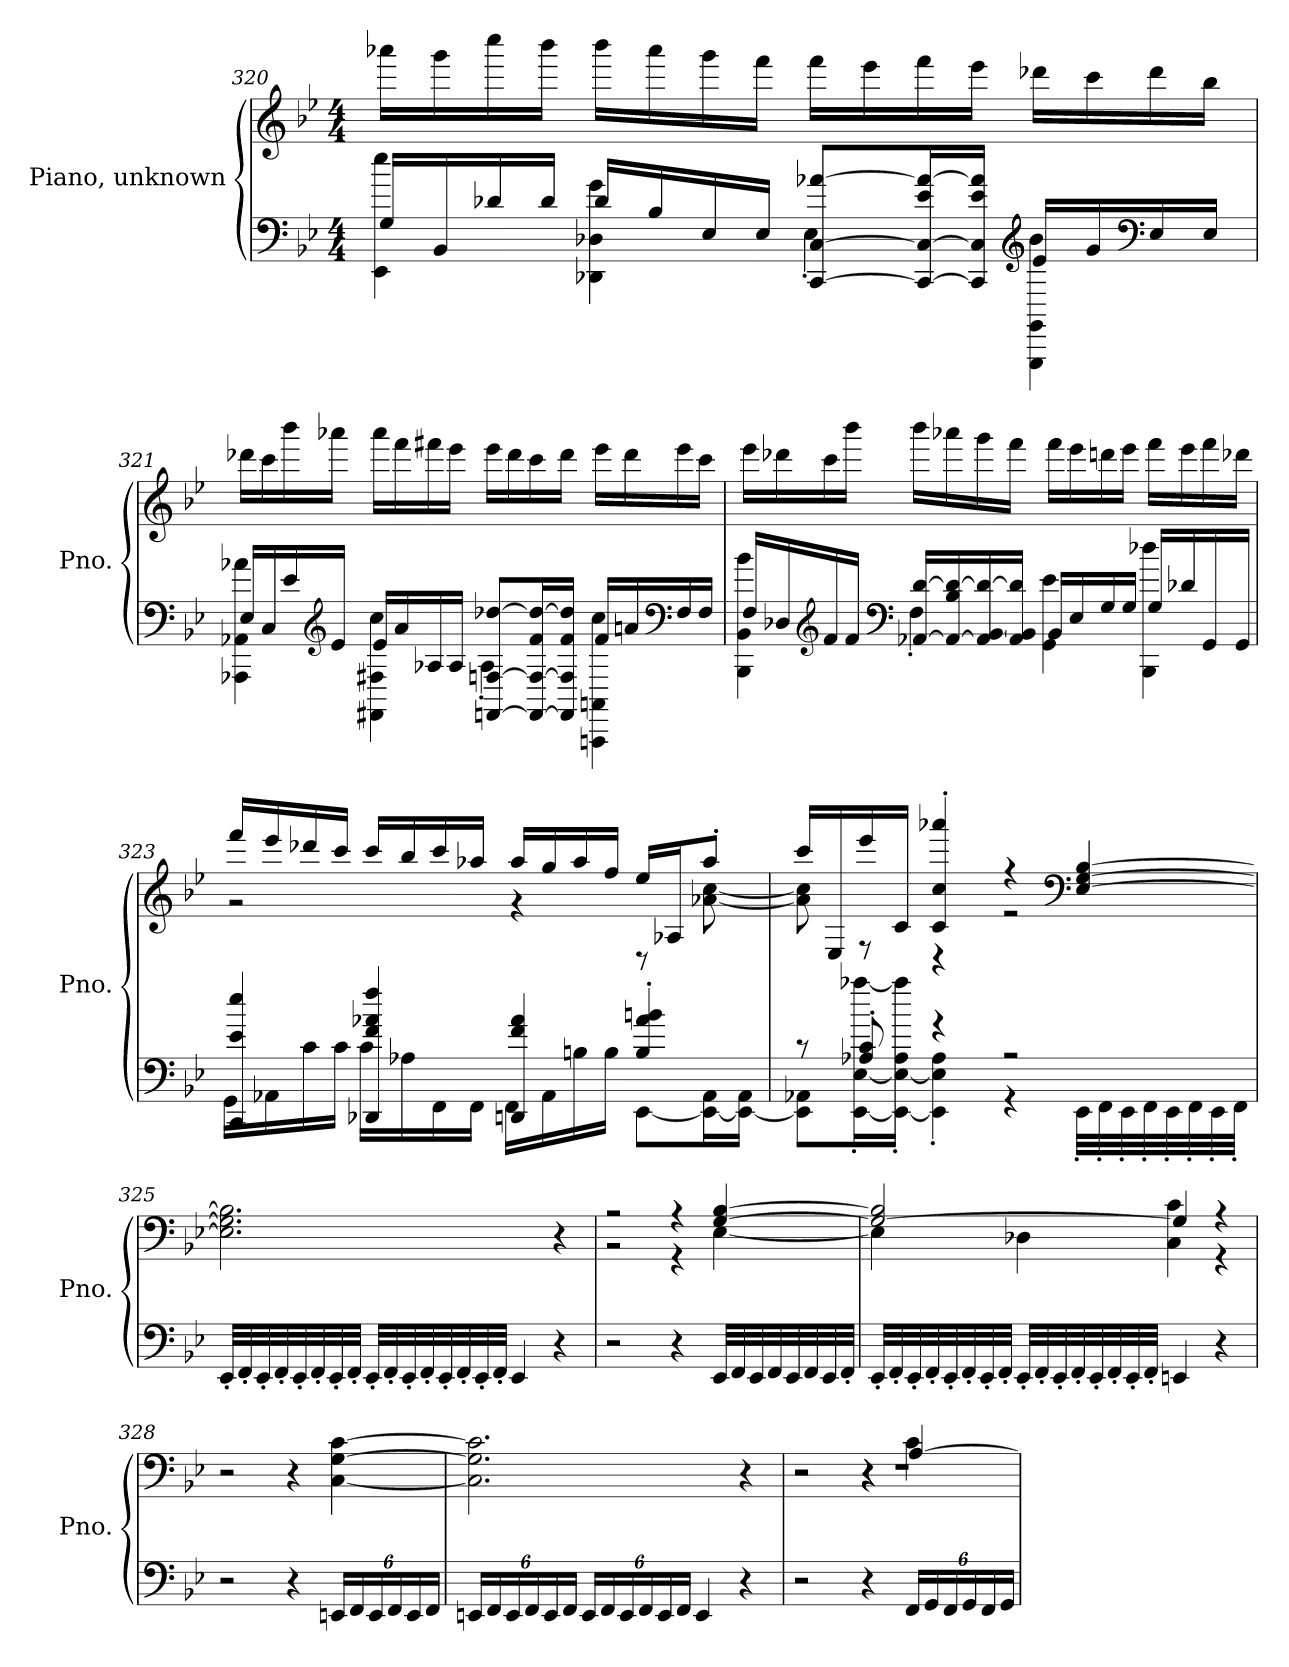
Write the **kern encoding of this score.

**kern	**kern
*part1	*part1
*staff2	*staff1
*I"Piano, unknown	*
*I'Pno.	*
!!LO:LB:g=z
*clefF4	*clefG2
*k[b-e-]	*k[b-e-]
*M4/4	*M4/4
=320	=320
*^	*
16G/LL	4EE-\ 4ee-\	16aaa-X\LL
16BB-/	.	16ggg\
16d-X/	.	16cccc\
16d-/JJ	.	16bbb-\JJ
16d-/LL	4DD-X\ 4D-X\ 4g\	16bbb-\LL
16B-/	.	16aaa-\
16E-/	.	16ggg\
16E-/JJ	.	16fff\JJ
[8CC/ [8C/ [8a-X/L	4E-'\	16fff\LL
.	.	16eee-\
16CC/_ 16C/_ 16e-/ 16a-/_L	.	16fff\
16CC/] 16C/] 16e-/ 16a-/]JJ	.	16eee-\JJ
*clefG2	*	*
16e-/LL	4GGG\ 4GG\ 4b-\	16ddd-X\LL
16g/	.	16ccc\
*clefF4	*	*
16E-/	.	16ddd-\
16E-/JJ	.	16bb-\JJ
!!LO:LB:g=z
=321	=321	=321
16E-/LL	4AAA-X\ 4AA-X\ 4a-X\	16ddd-X\LL
16C/	.	16ccc\
16e-/	.	16bbb-\
*clefG2	*	*
16e-/JJ	.	16aaa-X\JJ
16e-/LL	4FF#X\ 4F#X\ 4cc\	16aaa-\LL
16a-/	.	16fff\
16A-X/	.	16fff#X\
16A-/JJ	.	16eee-\JJ
[8FFn/ [8Fn/ [8dd-X/L	4A-'\	16eee-\LL
.	.	16ddd-\
16FF/_ 16F/_ 16f/ 16dd-/_L	.	16ccc\
16FF/] 16F/] 16f/ 16dd-/]JJ	.	16ddd-\JJ
16f/LL	4AAAn\ 4AAn\ 4cc\	16eee-\LL
16an/	.	16ddd-\
*clefF4	*	*
16F/	.	16eee-\
16F/JJ	.	16ccc\JJ
!!LO:PB:g=z
=322	=322	=322
16F/LL	4BBB-\ 4BB-\ 4b-\	16eee-\LL
16D-X/	.	16ddd-X\
*clefG2	*	*
16f/	.	16ccc\
16f/JJ	.	16bbb-\JJ
*clefF4	*	*
[16AA-X/ [16d/LL	4F'\	16bbb-\LL
16AA-/_ 16B-/ 16d/_	.	16aaa-X\
16AA-/_ 16BB-/ 16d/_	.	16ggg\
16AA-/] 16BB-/ 16d/]JJ	.	16fff\JJ
16BB-/LL	4GG\ 4e-\	16fff\LL
16E-/	.	16eee-\
16G/	.	16dddn\
16G/JJ	.	16eee-\JJ
16G/LL	4BBB-\ 4dd-X\	16fff\LL
16d-X/	.	16eee-\
16GG/	.	16fff\
16GG/JJ	.	16ddd-X\JJ
!!LO:LB:g=z
=323	=323	=323
*	*	*^
4CC/ 4e-/ 4ee-/	16GG\LL	16fff/LL	2r
.	16AA-X\	16eee-/	.
.	16c\	16ddd-X/	.
.	16c\JJ	16ccc/JJ	.
4DD-X/ 4f/ 4a-X/ 4ff/	16c\LL	16ccc/LL	.
.	16A-X\	16bb-/	.
.	16FF\	16ccc/	.
.	16FF\JJ	16aa-X/JJ	.
4DDn/ 4f/ 4a-/	16FF\LL	16aa-/LL	4r
.	16AA-\	16gg/	.
.	16Bn\	16aa-/	.
.	16B\JJ	16ff/JJ	.
4B/' 4a-/' 4bn/'	[8EE-\L	16ee-/LL	8r
.	.	16A-X/J	.
.	16EE-\_ 16AA-\L	8aa-'/J	[8a-X\ [8cc\
.	16EE-\_ 16AA-\JJ	.	.
=324	=324	=324	=324
8r	8EE-\] 8AA-X\L	16ccc/LL	8a-\] 8cc\]
.	.	16E-/	.
8A-X/' 8c/'	[16EE-\' [16E-\' [16aa-X\'L	16eee-/	8r
.	16EE-\_' 16E-\_' 16A-\' 16aa-\]'JJ	16c/JJ	.
4r	4EE-\]' 4E-\]' 4A-\'	4c/' 4cc/' 4aaa-X/'	4r
2r	4r	4r	2r
*	*	*clefF4	*
.	32EE-'\LLL	[4E-/ [4G/ [4B-/	.
.	32FF'\	.	.
.	32EE-'\	.	.
.	32FF'\	.	.
.	32EE-'\	.	.
.	32FF'\	.	.
.	32EE-'\	.	.
.	32FF'\JJJ	.	.
*v	*v	*	*
*	*v	*v
!!LO:LB:g=z
=325	=325
32EE-'/LLL	2.E-\] 2.G\] 2.B-\]
32FF'/	.
32EE-'/	.
32FF'/	.
32EE-'/	.
32FF'/	.
32EE-'/	.
32FF'/JJJ	.
32EE-'/LLL	.
32FF'/	.
32EE-'/	.
32FF'/	.
32EE-'/	.
32FF'/	.
32EE-'/	.
32FF'/JJJ	.
4EE-/	.
4r	4r
=326	=326
*	*^
2r	2r	2r
4r	4r	4r
32EE-/LLL	[4G/ [4B-/	[4E-\
32FF/	.	.
32EE-/	.	.
32FF/	.	.
32EE-/	.	.
32FF/	.	.
32EE-/	.	.
32FF'/JJJ	.	.
=327	=327	=327
32EE-'/LLL	2G/_ 2B-/]	4E-\]
32FF'/	.	.
32EE-'/	.	.
32FF'/	.	.
32EE-'/	.	.
32FF'/	.	.
32EE-'/	.	.
32FF'/JJJ	.	.
32EE-'/LLL	.	4D-X\
32FF'/	.	.
32EE-'/	.	.
32FF'/	.	.
32EE-'/	.	.
32FF'/	.	.
32EE-'/	.	.
32FF'/JJJ	.	.
4EEn/	4G/]	4C\ 4c\
4r	4r	4r
*	*v	*v
!!LO:LB:g=z
=328	=328
2r	2r
4r	4r
*Xbrackettup	*
24EEn/LL	[4C\ [4G\ [4c\
24FF/	.
24EE/	.
24FF/	.
24EE/	.
24FF/JJ	.
=329	=329
24EEn/LL	2.C\] 2.G\] 2.c\]
24FF/	.
24EE/	.
24FF/	.
24EE/	.
24FF/JJ	.
24EE/LL	.
24FF/	.
24EE/	.
24FF/	.
24EE/	.
24FF/JJ	.
4EE/	.
4r	4r
=330	=330
*	*^
*	*	*^
2r	1r	2r	2r
4r	.	4r	4r
24FF/LL	.	4c\	[4A/
24GG/	.	.	.
24FF/	.	.	.
24GG/	.	.	.
24FF/	.	.	.
24GG/JJ	.	.	.
*	*v	*v	*v
=	=
*-	*-
